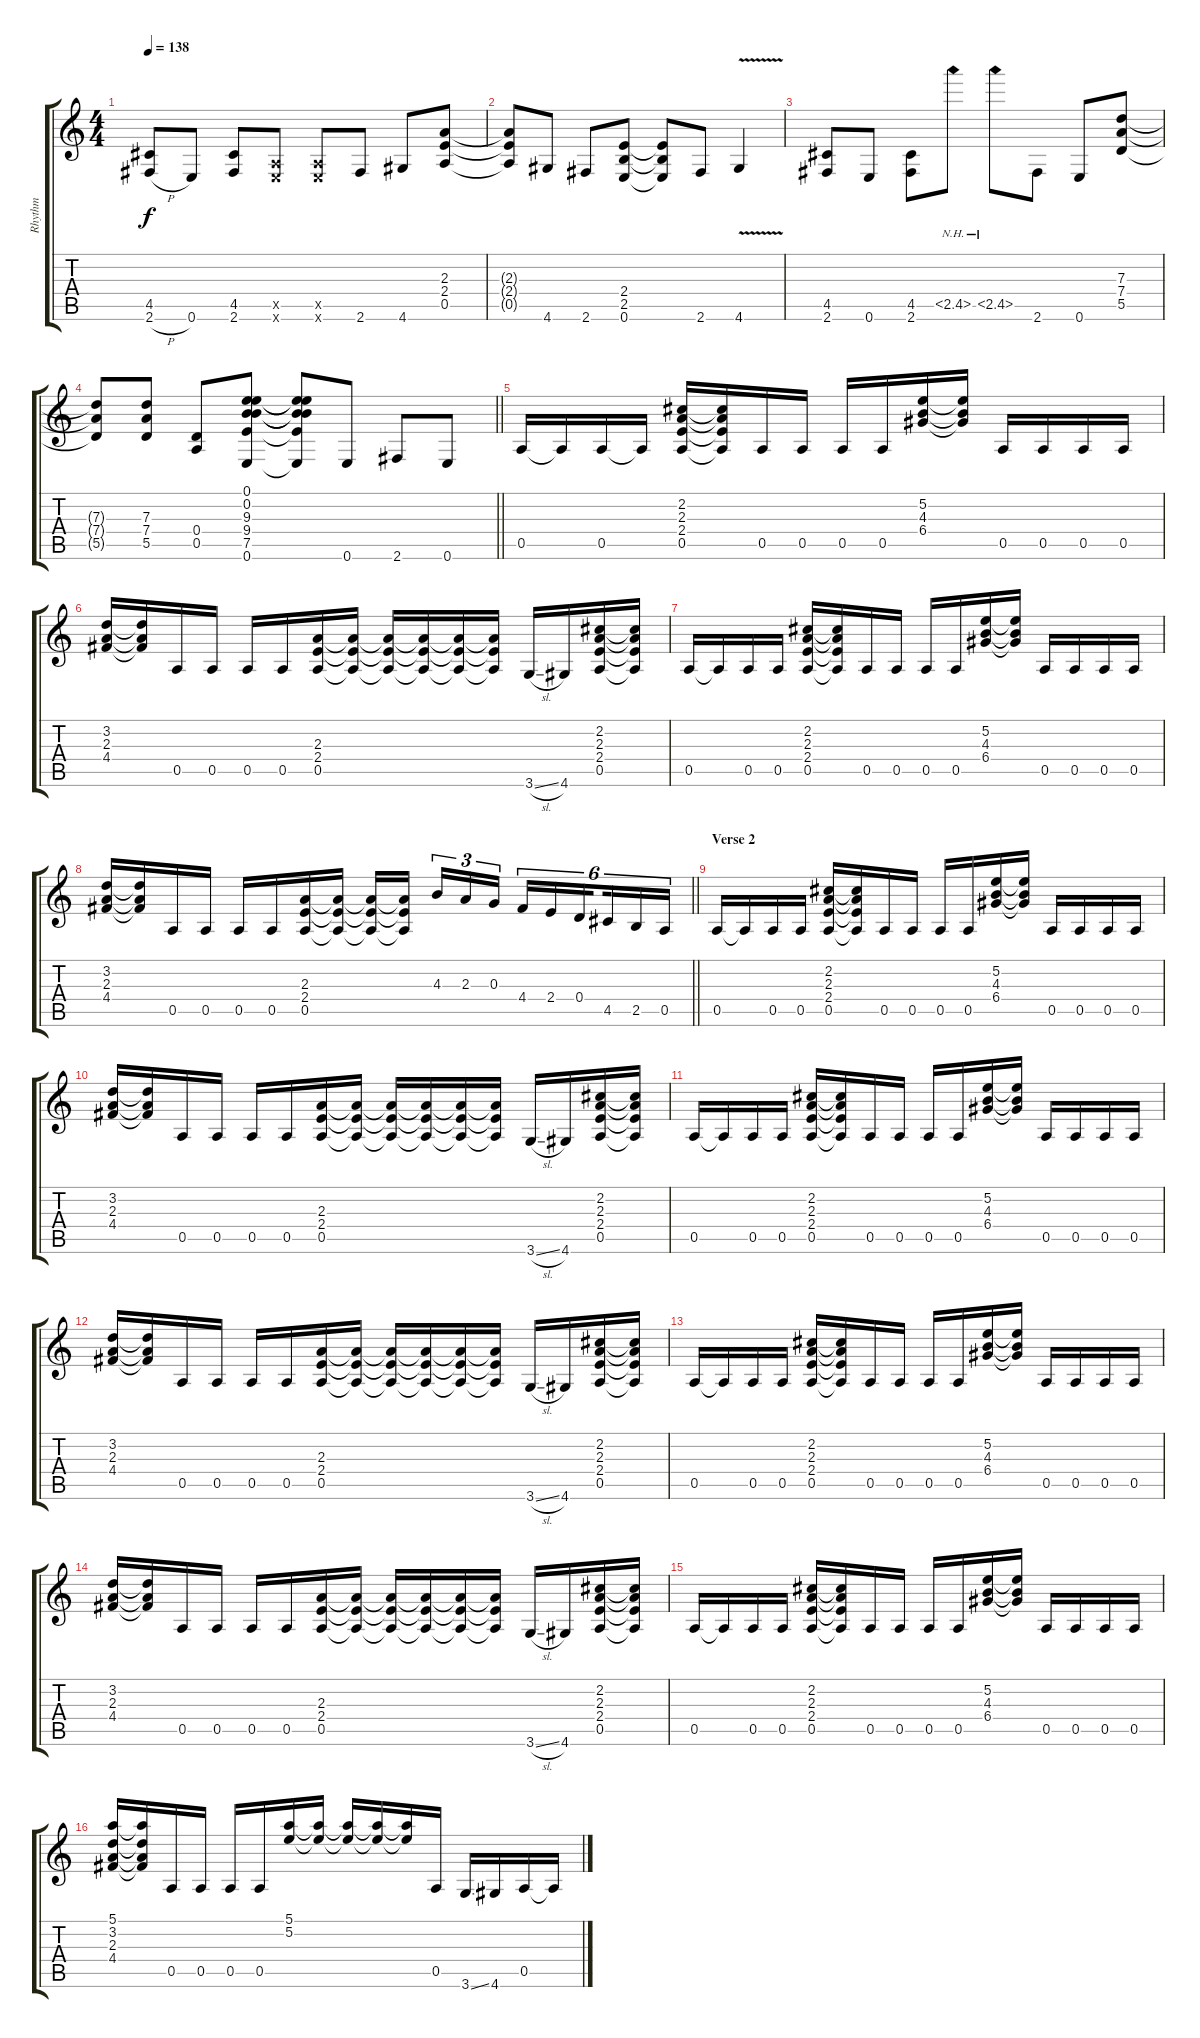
\track ("Rhythm" "Rhythm") {instrument overdrivenguitar}
\staff {score tabs}
\tuning (E4 B3 G3 D3 A2 E2) {hide}
\ts (4 4)
\tempo 138
\clef g2
\ks c
(4.5 2.6{h}).8{dy f} 0.6.8 (4.5 2.6).8 (0.5{x} 0.6{x}).8 (0.5{x} 0.6{x}).8 2.6.8 4.6.8 (2.3 2.4 0.5).8 |
(2.3{t} 2.4{t} 0.5{t}).8 4.6.8 2.6.8 (2.4 2.5 0.6).8 (2.4{t} 2.5{t} 0.6{t}).8 2.6.8 4.6{v}.4 |
(4.5 2.6).8 0.6.8 (4.5 2.6).8 2.5{nh}.8 2.5{nh}.8 2.6.8 0.6.8 (7.3 7.4 5.5).8 |
\barLineRight lightlight
(7.3{t} 7.4{t} 5.5{t}).8 (7.3 7.4 5.5).8 (0.4 0.5).8 (0.1 0.2 9.3 9.4 7.5 0.6).8 (0.1{t} 0.2{t} 9.3{t} 9.4{t} 7.5{t} 0.6{t}).8 0.6.8 2.6.8 0.6.8 |
0.5.16 0.5{t}.16 0.5.16 0.5{t}.16 (2.2 2.3 2.4 0.5).16 (2.2{t} 2.3{t} 2.4{t} 0.5{t}).16 0.5.16 0.5.16 0.5.16 0.5.16 (5.2 4.3 6.4).16 (5.2{t} 4.3{t} 6.4{t}).16 0.5.16 0.5.16 0.5.16 0.5.16 |
(3.2 2.3 4.4).16 (3.2{t} 2.3{t} 4.4{t}).16 0.5.16 0.5.16 0.5.16 0.5.16 (2.3 2.4 0.5).16 (2.3{t} 2.4{t} 0.5{t}).16 (2.3{t} 2.4{t} 0.5{t}).16 (2.3{t} 2.4{t} 0.5{t}).16 (2.3{t} 2.4{t} 0.5{t}).16 (2.3{t} 2.4{t} 0.5{t}).16 3.6{sl}.16 4.6.16 (2.2 2.3 2.4 0.5).16 (2.2{t} 2.3{t} 2.4{t} 0.5{t}).16 |
0.5.16 0.5{t}.16 0.5.16 0.5.16 (2.2 2.3 2.4 0.5).16 (2.2{t} 2.3{t} 2.4{t} 0.5{t}).16 0.5.16 0.5.16 0.5.16 0.5.16 (5.2 4.3 6.4).16 (5.2{t} 4.3{t} 6.4{t}).16 0.5.16 0.5.16 0.5.16 0.5.16 |
\barLineRight lightlight
(3.2 2.3 4.4).16 (3.2{t} 2.3{t} 4.4{t}).16 0.5.16 0.5.16 0.5.16 0.5.16 (2.3 2.4 0.5).16 (2.3{t} 2.4{t} 0.5{t}).16 (2.3{t} 2.4{t} 0.5{t}).16 (2.3{t} 2.4{t} 0.5{t}).16{beam splitsecondary} 4.3.16{tu (3 2)} 2.3.16{tu (3 2)} 0.3.16{tu (3 2)} 4.4.16{tu (6 4)} 2.4.16{tu (6 4)} 0.4.16{tu (6 4) beam splitsecondary} 4.5.16{tu (6 4)} 2.5.16{tu (6 4)} 0.5.16{tu (6 4)} |
\section ("" "Verse 2")
0.5.16 0.5{t}.16 0.5.16 0.5.16 (2.2 2.3 2.4 0.5).16 (2.2{t} 2.3{t} 2.4{t} 0.5{t}).16 0.5.16 0.5.16 0.5.16 0.5.16 (5.2 4.3 6.4).16 (5.2{t} 4.3{t} 6.4{t}).16 0.5.16 0.5.16 0.5.16 0.5.16 |
(3.2 2.3 4.4).16 (3.2{t} 2.3{t} 4.4{t}).16 0.5.16 0.5.16 0.5.16 0.5.16 (2.3 2.4 0.5).16 (2.3{t} 2.4{t} 0.5{t}).16 (2.3{t} 2.4{t} 0.5{t}).16 (2.3{t} 2.4{t} 0.5{t}).16 (2.3{t} 2.4{t} 0.5{t}).16 (2.3{t} 2.4{t} 0.5{t}).16 3.6{sl}.16 4.6.16 (2.2 2.3 2.4 0.5).16 (2.2{t} 2.3{t} 2.4{t} 0.5{t}).16 |
0.5.16 0.5{t}.16 0.5.16 0.5.16 (2.2 2.3 2.4 0.5).16 (2.2{t} 2.3{t} 2.4{t} 0.5{t}).16 0.5.16 0.5.16 0.5.16 0.5.16 (5.2 4.3 6.4).16 (5.2{t} 4.3{t} 6.4{t}).16 0.5.16 0.5.16 0.5.16 0.5.16 |
(3.2 2.3 4.4).16 (3.2{t} 2.3{t} 4.4{t}).16 0.5.16 0.5.16 0.5.16 0.5.16 (2.3 2.4 0.5).16 (2.3{t} 2.4{t} 0.5{t}).16 (2.3{t} 2.4{t} 0.5{t}).16 (2.3{t} 2.4{t} 0.5{t}).16 (2.3{t} 2.4{t} 0.5{t}).16 (2.3{t} 2.4{t} 0.5{t}).16 3.6{sl}.16 4.6.16 (2.2 2.3 2.4 0.5).16 (2.2{t} 2.3{t} 2.4{t} 0.5{t}).16 |
0.5.16 0.5{t}.16 0.5.16 0.5.16 (2.2 2.3 2.4 0.5).16 (2.2{t} 2.3{t} 2.4{t} 0.5{t}).16 0.5.16 0.5.16 0.5.16 0.5.16 (5.2 4.3 6.4).16 (5.2{t} 4.3{t} 6.4{t}).16 0.5.16 0.5.16 0.5.16 0.5.16 |
(3.2 2.3 4.4).16 (3.2{t} 2.3{t} 4.4{t}).16 0.5.16 0.5.16 0.5.16 0.5.16 (2.3 2.4 0.5).16 (2.3{t} 2.4{t} 0.5{t}).16 (2.3{t} 2.4{t} 0.5{t}).16 (2.3{t} 2.4{t} 0.5{t}).16 (2.3{t} 2.4{t} 0.5{t}).16 (2.3{t} 2.4{t} 0.5{t}).16 3.6{sl}.16 4.6.16 (2.2 2.3 2.4 0.5).16 (2.2{t} 2.3{t} 2.4{t} 0.5{t}).16 |
0.5.16 0.5{t}.16 0.5.16 0.5.16 (2.2 2.3 2.4 0.5).16 (2.2{t} 2.3{t} 2.4{t} 0.5{t}).16 0.5.16 0.5.16 0.5.16 0.5.16 (5.2 4.3 6.4).16 (5.2{t} 4.3{t} 6.4{t}).16 0.5.16 0.5.16 0.5.16 0.5.16 |
(5.1 3.2 2.3 4.4).16 (5.1{t} 3.2{t} 2.3{t} 4.4{t}).16 0.5.16 0.5.16 0.5.16 0.5.16 (5.1 5.2).16 (5.1{t} 5.2{t}).16 (5.1{t} 5.2{t}).16 (5.1{t} 5.2{t}).16 (5.1{t} 5.2{t}).16 0.5.16 3.6{ss}.16 4.6.16 0.5.16 0.5{t}.16
